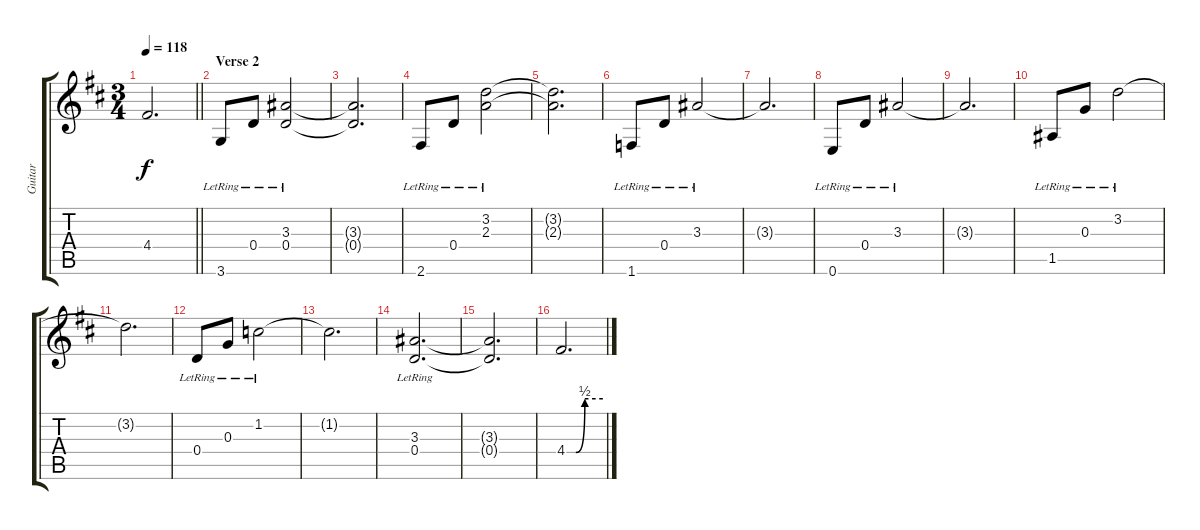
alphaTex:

\track ("Guitar" "Guitar") {instrument electricguitarclean}
\staff {score tabs}
\tuning (E4 B3 G3 D3 A2 E2) {hide}
\ts (3 4)
\tempo 118
\clef g2
\barLineRight lightlight
\ks d
4.4{t}.2{d dy f} |
\section ("" "Verse 2")
3.6{lr}.8 0.4{lr}.8 (3.3{lr} 0.4).2 |
(3.3{t} 0.4{t}).2{d} |
2.6{lr}.8 0.4{lr}.8 (3.2{lr} 2.3{lr}).2 |
(3.2{t} 2.3{t}).2{d} |
1.6{lr}.8 0.4{lr}.8 3.3{lr}.2 |
3.3{t}.2{d} |
0.6{lr}.8 0.4{lr}.8 3.3{lr}.2 |
3.3{t}.2{d} |
1.5{lr}.8 0.3{lr}.8 3.2{lr}.2 |
3.2{t}.2{d} |
0.4{lr}.8 0.3{lr}.8 1.2{lr}.2 |
1.2{t}.2{d} |
(3.3{lr} 0.4{lr}).2{d} |
(3.3{t} 0.4{t}).2{d} |
4.4{be (custom 0 0 15 0 30 2 60 2)}.2{d}
